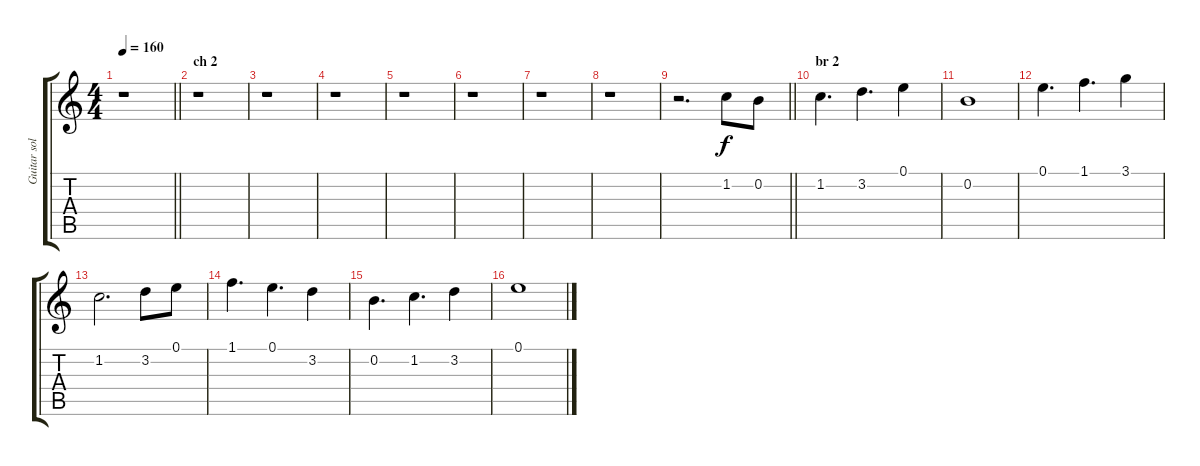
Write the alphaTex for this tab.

\track ("Guitar solo 1" "Guitar sol") {instrument distortionguitar}
\staff {score tabs}
\tuning (E4 B3 G3 D3 A2 E2) {hide}
\ts (4 4)
\tempo 160
\clef g2
\barLineRight lightlight
\ks c
r.1{dy f} |
\section ("" "ch 2")
r.1 |
r.1 |
r.1 |
r.1 |
r.1 |
r.1 |
r.1 |
\barLineRight lightlight
r.2{d} 1.2.8 0.2.8 |
\section ("" "br 2")
1.2.4{d} 3.2.4{d} 0.1.4 |
0.2.1 |
0.1.4{d} 1.1.4{d} 3.1.4 |
1.2.2{d} 3.2.8 0.1.8 |
1.1.4{d} 0.1.4{d} 3.2.4 |
0.2.4{d} 1.2.4{d} 3.2.4 |
0.1.1
